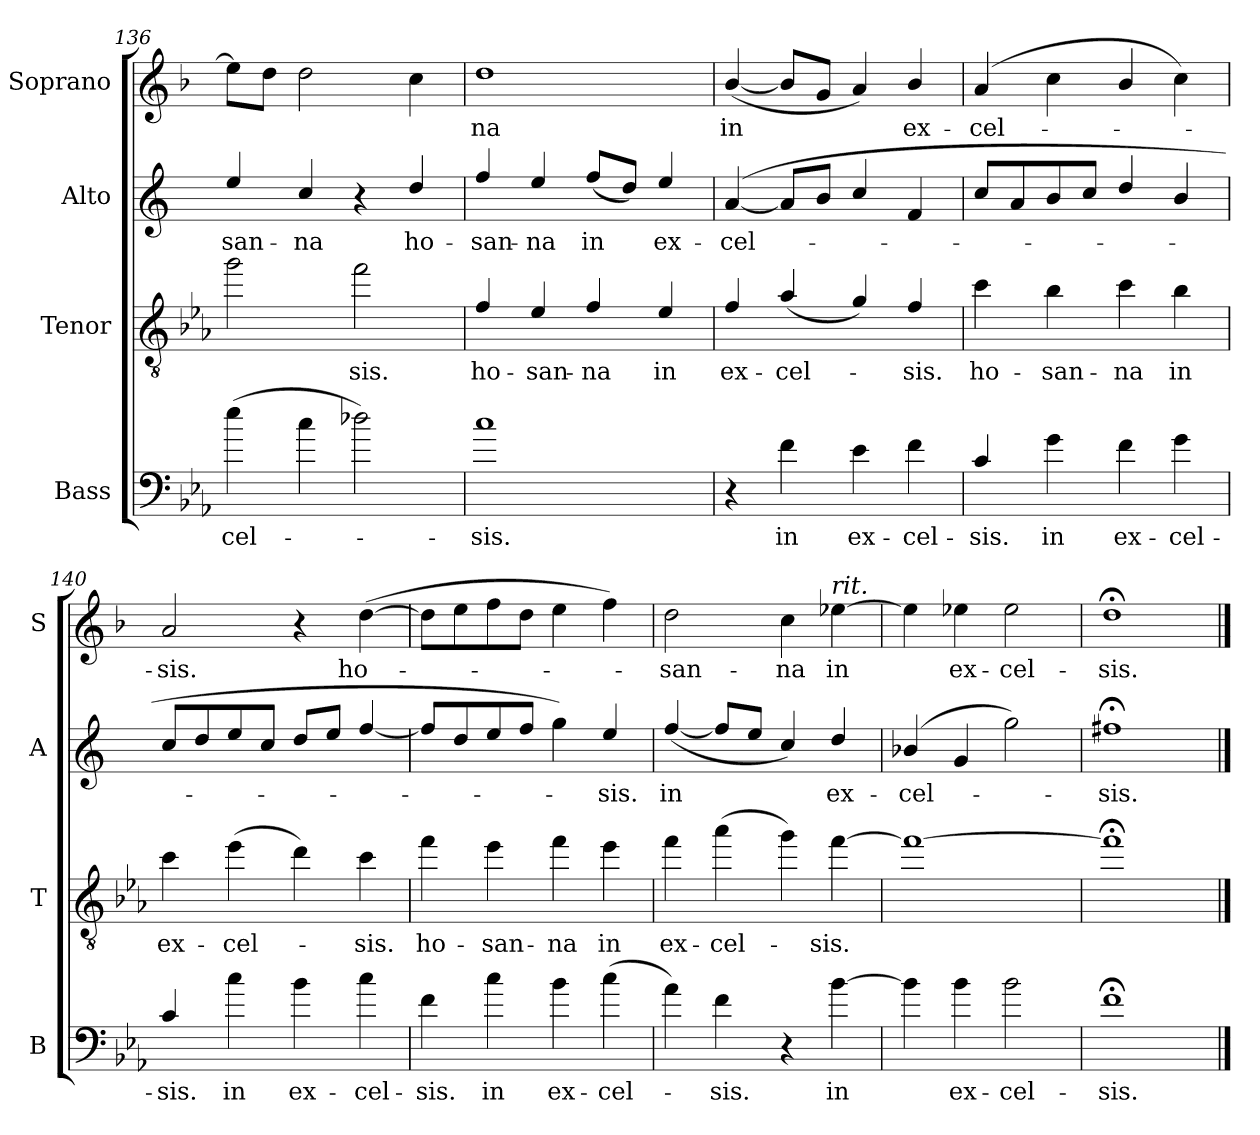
**kern	**text	**kern	**text	**kern	**text	**kern	**text
*part4	*part4	*part3	*part3	*part2	*part2	*part1	*part1
*staff4	*staff4	*staff3	*staff3	*staff2	*staff2	*staff1	*staff1
*I"Bass	*	*I"Tenor	*	*I"Alto	*	*I"Soprano	*
*I'B	*	*I'T	*	*I'A	*	*I'S	*
!!LO:LB:g=z
*clefF4	*	*clefGv2	*	*clefG2	*	*clefG2	*
*ITrd12c21	*	*ITrd8c14	*	*ITrd5c9	*	*ITrd1c2	*
*k[b-e-a-]	*	*k[b-e-a-]	*	*k[b-e-a-]	*	*k[b-e-a-]	*
*c:	*	*c:	*	*c:	*	*c:	*
=136	=136	=136	=136	=136	=136	=136	=136
!	!LO:LY:b	!	!	!	!LO:LY:b	!	!
(>4e-\	-cel-	2g\	.	4g/	-san-	8dd-\L]	.
.	.	.	.	.	.	8cc\J	.
!	!	!	!	!	!LO:LY:b	!	!
4c\	.	.	.	4e-/	-na	2cc\	.
!	!	!	!LO:LY:b	!	!	!	!
2d-X\)	.	2f\	-sis.	4r	.	.	.
!	!	!	!	!	!LO:LY:b	!	!
.	.	.	.	4f/	ho-	4b-\	.
=137	=137	=137	=137	=137	=137	=137	=137
!	!LO:LY:b	!	!LO:LY:b	!	!LO:LY:b	!	!LO:LY:b
1c	-sis.	4F/	ho-	4a-/	-san-	1cc	-na
!	!	!	!LO:LY:b	!	!LO:LY:b	!	!
.	.	4E-/	-san-	4g/	-na	.	.
!	!	!	!LO:LY:b	!	!LO:LY:b	!	!
.	.	4F/	-na	(<8a-/L	in	.	.
.	.	.	.	8f/J)	.	.	.
!	!	!	!LO:LY:b	!	!LO:LY:b	!	!
.	.	4E-/	in	4g/	ex-	.	.
=138	=138	=138	=138	=138	=138	=138	=138
!	!	!	!LO:LY:b	!	!LO:LY:b	!	!LO:LY:b
4r	.	4F/	ex-	([4c/	-cel-	(<[4a-/	in
!	!LO:LY:b	!	!LO:LY:b	!	!	!	!
4F\	in	(<4A-/	-cel-	8c/L]	.	8a-/L]	.
.	.	.	.	8d/J	.	8f/J	.
!	!LO:LY:b	!	!	!	!	!	!
4E-\	ex-	4G/)	.	4e-/	.	4g/)	.
!	!LO:LY:b	!	!LO:LY:b	!	!	!	!LO:LY:b
4F\	-cel-	4F/	-sis.	4A-/	.	4a-/	ex-
=139	=139	=139	=139	=139	=139	=139	=139
!	!LO:LY:b	!	!LO:LY:b	!	!	!	!LO:LY:b
4C/	-sis.	4c\	ho-	8e-/L	.	(>4g/	-cel-
.	.	.	.	8c/	.	.	.
!	!LO:LY:b	!	!LO:LY:b	!	!	!	!
4G\	in	4B-\	-san-	8d/	.	4b-\	.
.	.	.	.	8e-/J	.	.	.
!	!LO:LY:b	!	!LO:LY:b	!	!	!	!
4F\	ex-	4c\	-na	4f/	.	4a-/	.
!	!LO:LY:b	!	!LO:LY:b	!	!	!	!
4G\	-cel-	4B-\	in	4d/	.	4b-\)	.
=140	=140	=140	=140	=140	=140	=140	=140
!	!LO:LY:b	!	!LO:LY:b	!	!	!	!LO:LY:b
4C/	-sis.	4c\	ex-	8e-/L	.	2g/	-sis.
.	.	.	.	8f/	.	.	.
!	!LO:LY:b	!	!LO:LY:b	!	!	!	!
4c\	in	(>4e-\	-cel-	8g/	.	.	.
.	.	.	.	8e-/J	.	.	.
!	!LO:LY:b	!	!	!	!	!	!
4B-\	ex-	4d\)	.	8f/L	.	4r	.
.	.	.	.	8g/J	.	.	.
!	!LO:LY:b	!	!LO:LY:b	!	!	!	!LO:LY:b
4c\	-cel-	4c\	-sis.	[4a-/	.	(>[4cc\	ho-
=141	=141	=141	=141	=141	=141	=141	=141
!	!LO:LY:b	!	!LO:LY:b	!	!	!	!
4F\	-sis.	4f\	ho-	8a-/L]	.	8cc\L]	.
.	.	.	.	8f/	.	8dd\	.
!	!LO:LY:b	!	!LO:LY:b	!	!	!	!
4c\	in	4e-\	-san-	8g/	.	8ee-\	.
.	.	.	.	8a-/J	.	8cc\J	.
!	!LO:LY:b	!	!LO:LY:b	!	!	!	!
4B-\	ex-	4f\	-na	4b-\)	.	4dd\	.
!	!LO:LY:b	!	!LO:LY:b	!	!LO:LY:b	!	!
(>4c\	-cel-	4e-\	in	4g/	-sis.	4ee-\)	.
=142	=142	=142	=142	=142	=142	=142	=142
!	!	!	!LO:LY:b	!	!LO:LY:b	!	!LO:LY:b
4A-\)	.	4f\	ex-	(<[4a-/	in	2cc\	-san-
!	!LO:LY:b	!	!LO:LY:b	!	!	!	!
4F\	-sis.	(>4a-\	-cel-	8a-/L]	.	.	.
.	.	.	.	8g/J	.	.	.
!	!	!	!	!	!	!	!LO:LY:b
4r	.	4g\)	.	4e-/)	.	4b-\	-na
!	!	!	!	!	!	!LO:TX:a:i:t=rit.	!
!	!LO:LY:b	!	!LO:LY:b	!	!LO:LY:b	!	!LO:LY:b
[4B-\	in	[4f\	-sis.	4f/	ex-	[4dd-X\	in
=143	=143	=143	=143	=143	=143	=143	=143
!	!	!	!	!	!LO:LY:b	!	!
4B-\]	.	1f_	.	(4d-X/	-cel-	4dd-\]	.
!	!LO:LY:b	!	!	!	!	!	!LO:LY:b
4B-\	ex-	.	.	4B-/	.	4dd-X\	ex-
!	!LO:LY:b	!	!	!	!	!	!LO:LY:b
2B-\	-cel-	.	.	2b-\)	.	2dd-\	-cel-
!!LO:LB:g=z
=144	=144	=144	=144	=144	=144	=144	=144
!	!LO:LY:b	!	!	!	!LO:LY:b	!	!LO:LY:b
1F;<	-sis.	1f;<]	.	1an;<	-sis.	1cc;<	-sis.
==	==	==	==	==	==	==	==
*-	*-	*-	*-	*-	*-	*-	*-
